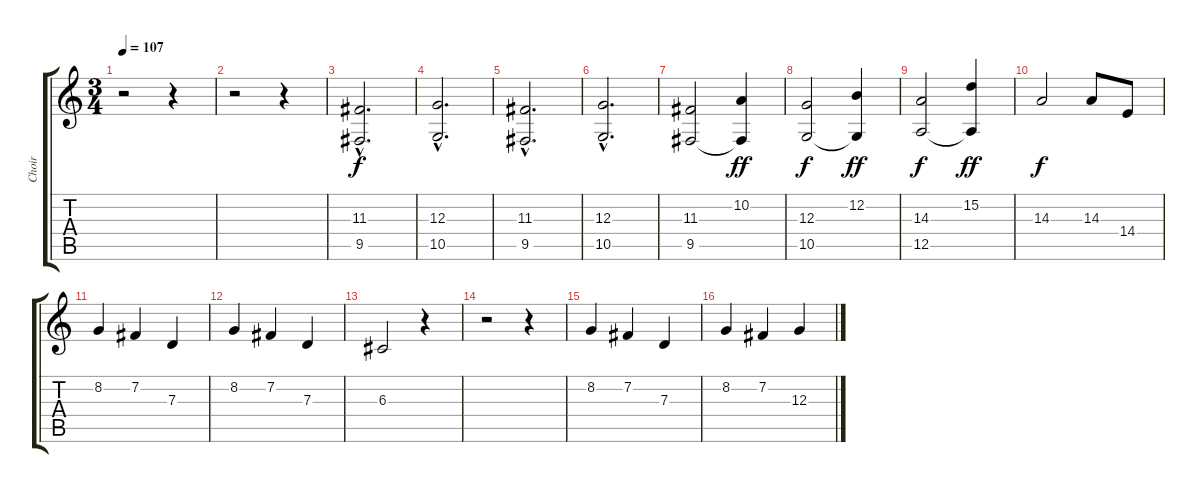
\track ("Choir" "Choir") {instrument choiraahs}
\staff {score tabs}
\tuning (E4 B3 G3 D3 A2 E2) {hide}
\ts (3 4)
\tempo 107
\clef g2
\ks c
r.2{dy fff} r.4 |
r.2 r.4 |
(11.3{hac} 9.5{hac}).2{d dy f} |
(12.3{hac} 10.5{hac}).2{d} |
(11.3{hac} 9.5{hac}).2{d} |
(12.3{hac} 10.5{hac}).2{d} |
(11.3 9.5).2 (10.2 9.5{t}).4{dy ff} |
(12.3 10.5).2{dy f} (12.2 10.5{t}).4{dy ff} |
(14.3 12.5).2{dy f} (15.2 12.5{t}).4{dy ff} |
14.3.2{dy f} 14.3.8 14.4.8 |
8.2.4 7.2.4 7.3.4 |
8.2.4 7.2.4 7.3.4 |
6.3.2 r.4 |
r.2 r.4 |
8.2.4 7.2.4 7.3.4 |
8.2.4 7.2.4 12.3.4
